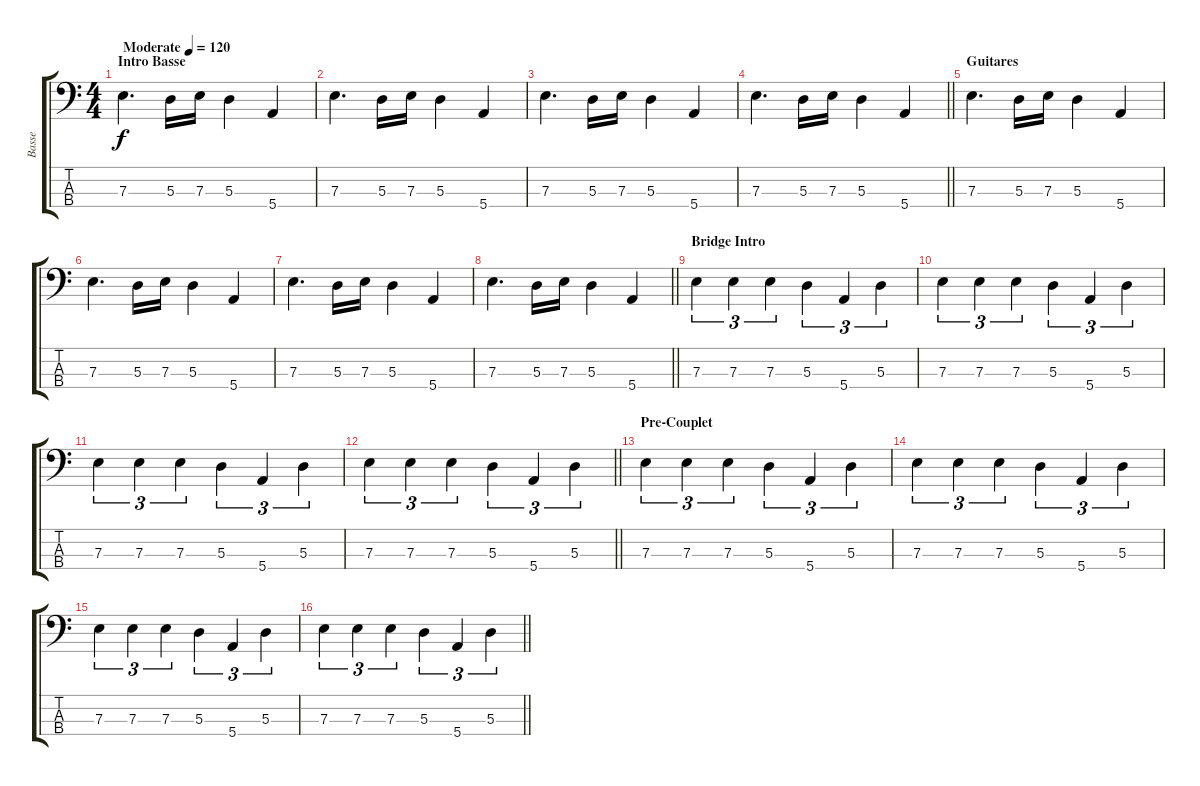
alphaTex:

\track ("Basse" "Basse") {instrument electricbassfinger}
\staff {score tabs}
\tuning (G2 D2 A1 E1) {hide}
\ts (4 4)
\section ("" "Intro Basse")
\tempo (120 "Moderate")
\clef f4
\ks c
7.3.4{d dy f instrument electricbassfinger} 5.3.16 7.3.16 5.3.4 5.4.4 |
7.3.4{d} 5.3.16 7.3.16 5.3.4 5.4.4 |
7.3.4{d} 5.3.16 7.3.16 5.3.4 5.4.4 |
\barLineRight lightlight
7.3.4{d} 5.3.16 7.3.16 5.3.4 5.4.4 |
\section ("" "Guitares")
7.3.4{d} 5.3.16 7.3.16 5.3.4 5.4.4 |
7.3.4{d} 5.3.16 7.3.16 5.3.4 5.4.4 |
7.3.4{d} 5.3.16 7.3.16 5.3.4 5.4.4 |
\barLineRight lightlight
7.3.4{d} 5.3.16 7.3.16 5.3.4 5.4.4 |
\section ("" "Bridge Intro")
7.3.4{tu (3 2)} 7.3.4{tu (3 2)} 7.3.4{tu (3 2)} 5.3.4{tu (3 2)} 5.4.4{tu (3 2)} 5.3.4{tu (3 2)} |
7.3.4{tu (3 2)} 7.3.4{tu (3 2)} 7.3.4{tu (3 2)} 5.3.4{tu (3 2)} 5.4.4{tu (3 2)} 5.3.4{tu (3 2)} |
7.3.4{tu (3 2)} 7.3.4{tu (3 2)} 7.3.4{tu (3 2)} 5.3.4{tu (3 2)} 5.4.4{tu (3 2)} 5.3.4{tu (3 2)} |
\barLineRight lightlight
7.3.4{tu (3 2)} 7.3.4{tu (3 2)} 7.3.4{tu (3 2)} 5.3.4{tu (3 2)} 5.4.4{tu (3 2)} 5.3.4{tu (3 2)} |
\section ("" "Pre-Couplet")
7.3.4{tu (3 2)} 7.3.4{tu (3 2)} 7.3.4{tu (3 2)} 5.3.4{tu (3 2)} 5.4.4{tu (3 2)} 5.3.4{tu (3 2)} |
7.3.4{tu (3 2)} 7.3.4{tu (3 2)} 7.3.4{tu (3 2)} 5.3.4{tu (3 2)} 5.4.4{tu (3 2)} 5.3.4{tu (3 2)} |
7.3.4{tu (3 2)} 7.3.4{tu (3 2)} 7.3.4{tu (3 2)} 5.3.4{tu (3 2)} 5.4.4{tu (3 2)} 5.3.4{tu (3 2)} |
\barLineRight lightlight
7.3.4{tu (3 2)} 7.3.4{tu (3 2)} 7.3.4{tu (3 2)} 5.3.4{tu (3 2)} 5.4.4{tu (3 2)} 5.3.4{tu (3 2)}
